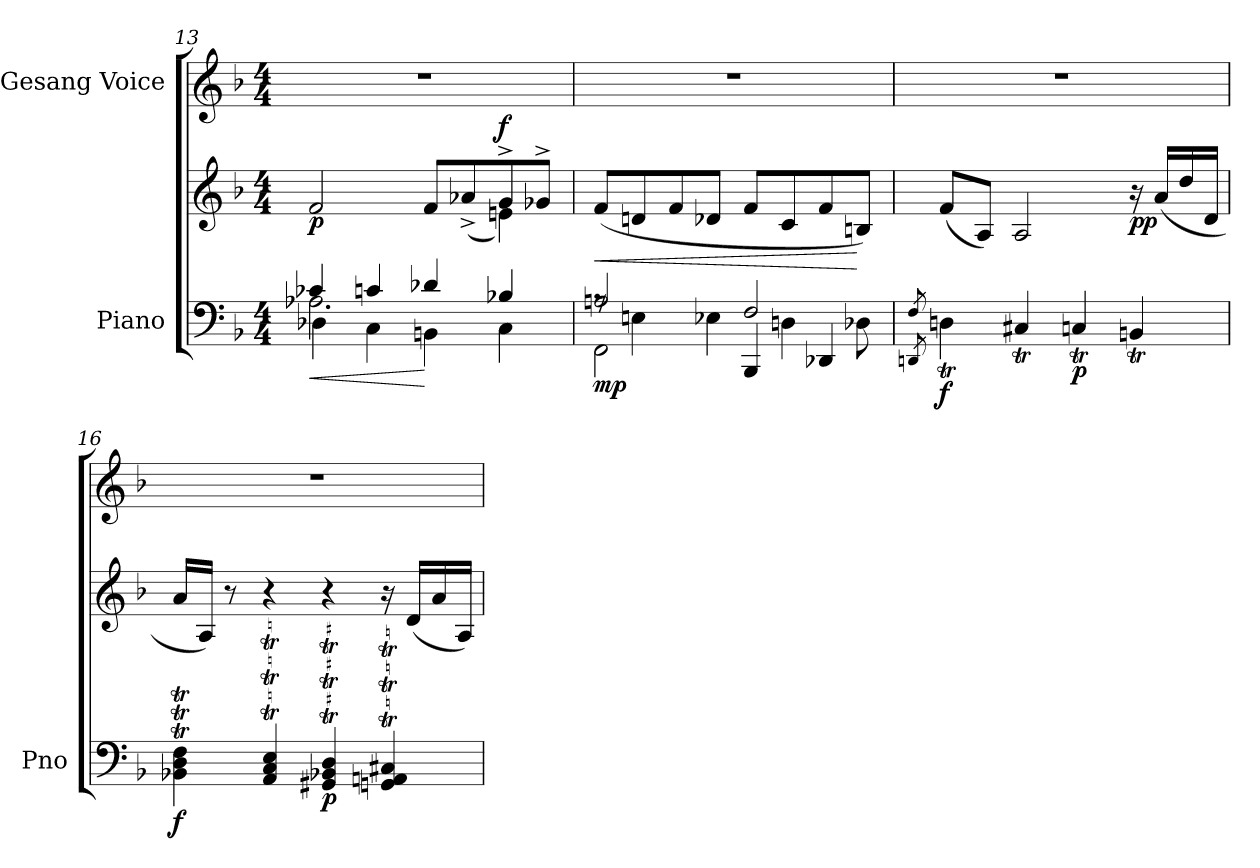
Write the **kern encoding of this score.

**kern	**kern	**dynam	**kern
*part2	*part2	*part2	*part1
*staff3	*staff2	*staff2/3	*staff1
*I"Piano	*	*	*I"Gesang Voice
*I'Pno	*	*	*
*clefF4	*clefG2	*	*clefG2
*k[b-]	*k[b-]	*	*k[b-]
*M4/4	*M4/4	*	*M4/4
=13	=13	=13	=13
!	!	!LO:HP:b=2	!
*^	*	*	*
*	*^	*	*	*
!	!	!	!	!LO:HP:n=1:b	!
*	*	*	*^	*	*
!	!	!	!	!	!LO:DY:n=1:b	!
(>4c-X/	2.A-X\	4D-X\	2f/	2.ryy	< < p	1r
4cn/	.	4C\	.	.	.	.
4d-X/	.	4BBn\	8f/L	.	[	.
.	.	.	(>8a-X^/	.	.	.
!	!	!	!	!	!LO:DY:n=2:a	!
4ryy	4B-X/	4C\	8g^/	4en\)	f	.
.	.	.	8g-X^/J)	.	.	.
*v	*v	*v	*	*	*	*
*	*v	*v	*	*
.	.	[	.
=14	=14	=14	=14
*^	*	*	*
*	*^	*	*	*
!	!	!	!	!LO:HP:b	!
!	!	!	!	!LO:DY:n=1:b=2	!
2An/	8rA	2FF:\	(>8f/L	< mp	1r
.	4En\	.	8dn/	.	.
.	.	.	8f/	.	.
.	4E-X\	.	8d-X/J	.	.
2F:/	.	4BBB-/	8f:/L	.	.
.	4Dn\	.	8c/	.	.
.	.	4DD-X/	8f/	.	.
.	8D-X\	.	8Bn/J)	[	.
*	*v	*v	*	*	*
=15	=15	=15	=15	=15
(>8qF/	8qDDn/	.	.	.
!	!	!	!LO:DY:b=2	!
1ryy	4DnT\	(<8f/L)	f	1r
.	.	8A/J)	.	.
.	4C#Xt/	2A/	.	.
!	!	!	!LO:DY:b=2	!
.	4CnT/	.	p	.
!	!	!	!LO:DY:b	!
.	4BBnt/	16r	pp	.
.	.	(<16a/LL	.	.
.	.	16dd/	.	.
.	.	16d/JJ	.	.
*v	*v	*	*	*
!!LO:LB:g=z
=16	=16	=16	=16
!	!	!LO:DY:b=2	!
4BB-X\T 4D\T 4F\T	16a/LL	f	1r
.	16A/JJ)	.	.
.	8r	.	.
4AA/T 4C/T 4E/T	4r	.	.
!	!	!LO:DY:b=2	!
4GG#X/T 4BB-/T 4D/T	4r	p	.
4GGn/T 4AA/T 4C#X/T	16r	.	.
.	(<16d/LL	.	.
.	16a/	.	.
.	16A/JJ)	.	.
=	=	=	=
*-	*-	*-	*-
